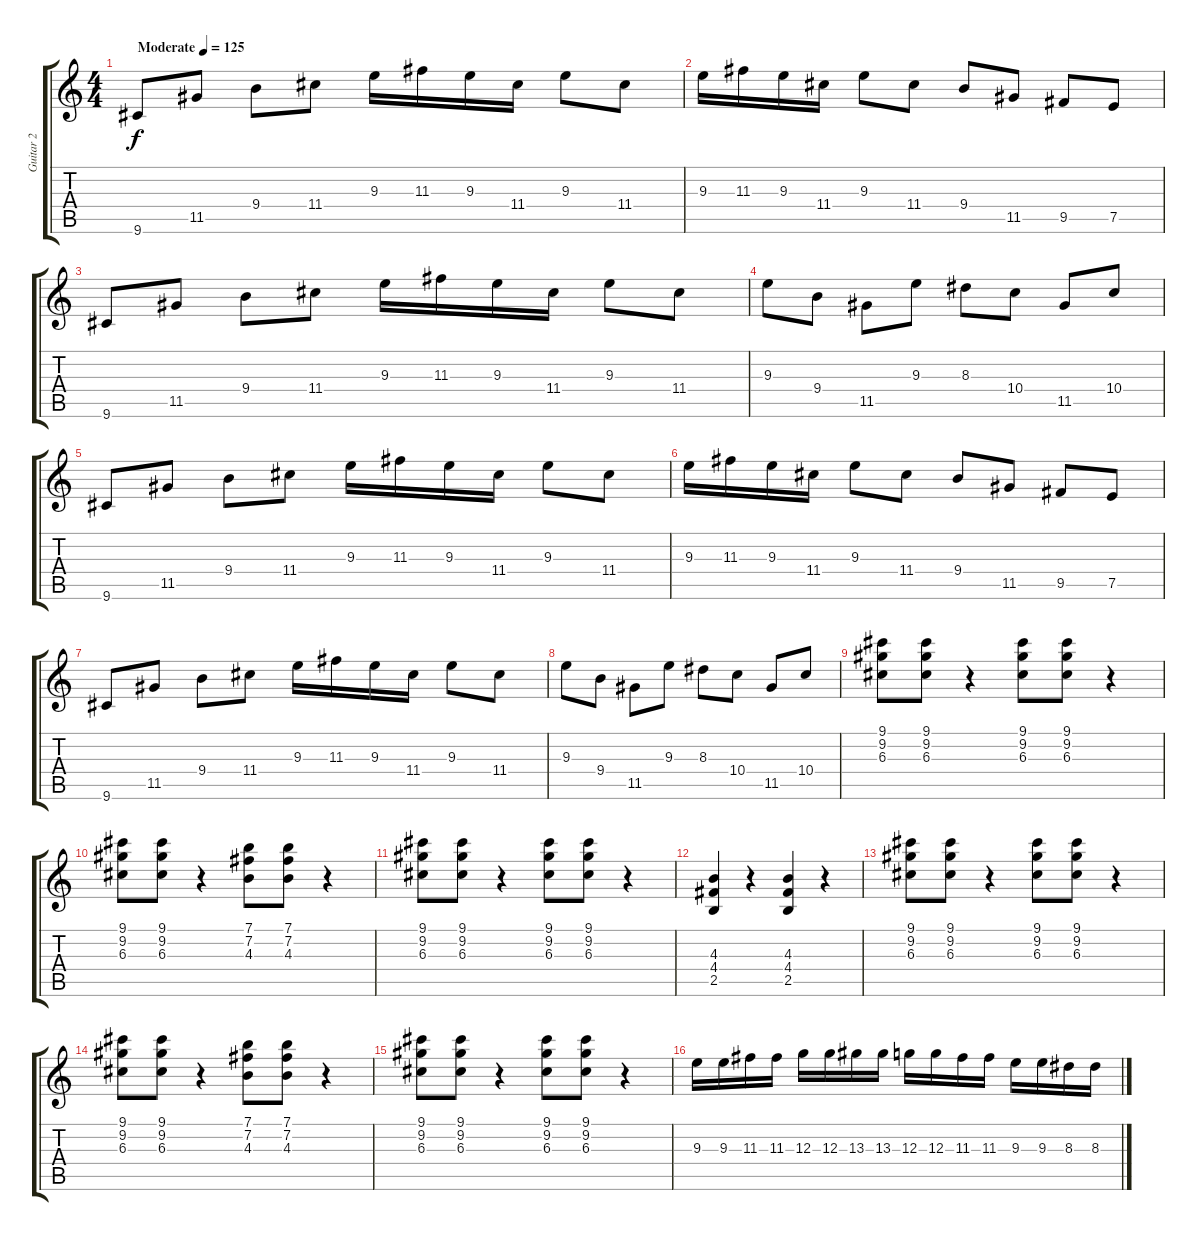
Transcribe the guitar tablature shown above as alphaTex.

\track ("Guitar 2" "Guitar 2") {instrument overdrivenguitar}
\staff {score tabs}
\tuning (E4 B3 G3 D3 A2 E2) {hide}
\ts (4 4)
\tempo (125 "Moderate")
\clef g2
\ks c
9.6.8{dy f instrument overdrivenguitar} 11.5.8 9.4.8 11.4.8 9.3.16 11.3.16 9.3.16 11.4.16 9.3.8 11.4.8 |
9.3.16 11.3.16 9.3.16 11.4.16 9.3.8 11.4.8 9.4.8 11.5.8 9.5.8 7.5.8 |
9.6.8 11.5.8 9.4.8 11.4.8 9.3.16 11.3.16 9.3.16 11.4.16 9.3.8 11.4.8 |
9.3.8 9.4.8 11.5.8 9.3.8 8.3.8 10.4.8 11.5.8 10.4.8 |
9.6.8 11.5.8 9.4.8 11.4.8 9.3.16 11.3.16 9.3.16 11.4.16 9.3.8 11.4.8 |
9.3.16 11.3.16 9.3.16 11.4.16 9.3.8 11.4.8 9.4.8 11.5.8 9.5.8 7.5.8 |
9.6.8 11.5.8 9.4.8 11.4.8 9.3.16 11.3.16 9.3.16 11.4.16 9.3.8 11.4.8 |
9.3.8 9.4.8 11.5.8 9.3.8 8.3.8 10.4.8 11.5.8 10.4.8 |
(9.1 9.2 6.3).8 (9.1 9.2 6.3).8 r.4 (9.1 9.2 6.3).8 (9.1 9.2 6.3).8 r.4 |
(9.1 9.2 6.3).8 (9.1 9.2 6.3).8 r.4 (7.1 7.2 4.3).8 (7.1 7.2 4.3).8 r.4 |
(9.1 9.2 6.3).8 (9.1 9.2 6.3).8 r.4 (9.1 9.2 6.3).8 (9.1 9.2 6.3).8 r.4 |
(4.3 4.4 2.5).4 r.4 (4.3 4.4 2.5).4 r.4 |
(9.1 9.2 6.3).8 (9.1 9.2 6.3).8 r.4 (9.1 9.2 6.3).8 (9.1 9.2 6.3).8 r.4 |
(9.1 9.2 6.3).8 (9.1 9.2 6.3).8 r.4 (7.1 7.2 4.3).8 (7.1 7.2 4.3).8 r.4 |
(9.1 9.2 6.3).8 (9.1 9.2 6.3).8 r.4 (9.1 9.2 6.3).8 (9.1 9.2 6.3).8 r.4 |
9.3.16 9.3.16 11.3.16 11.3.16 12.3.16 12.3.16 13.3.16 13.3.16 12.3.16 12.3.16 11.3.16 11.3.16 9.3.16 9.3.16 8.3.16 8.3.16
